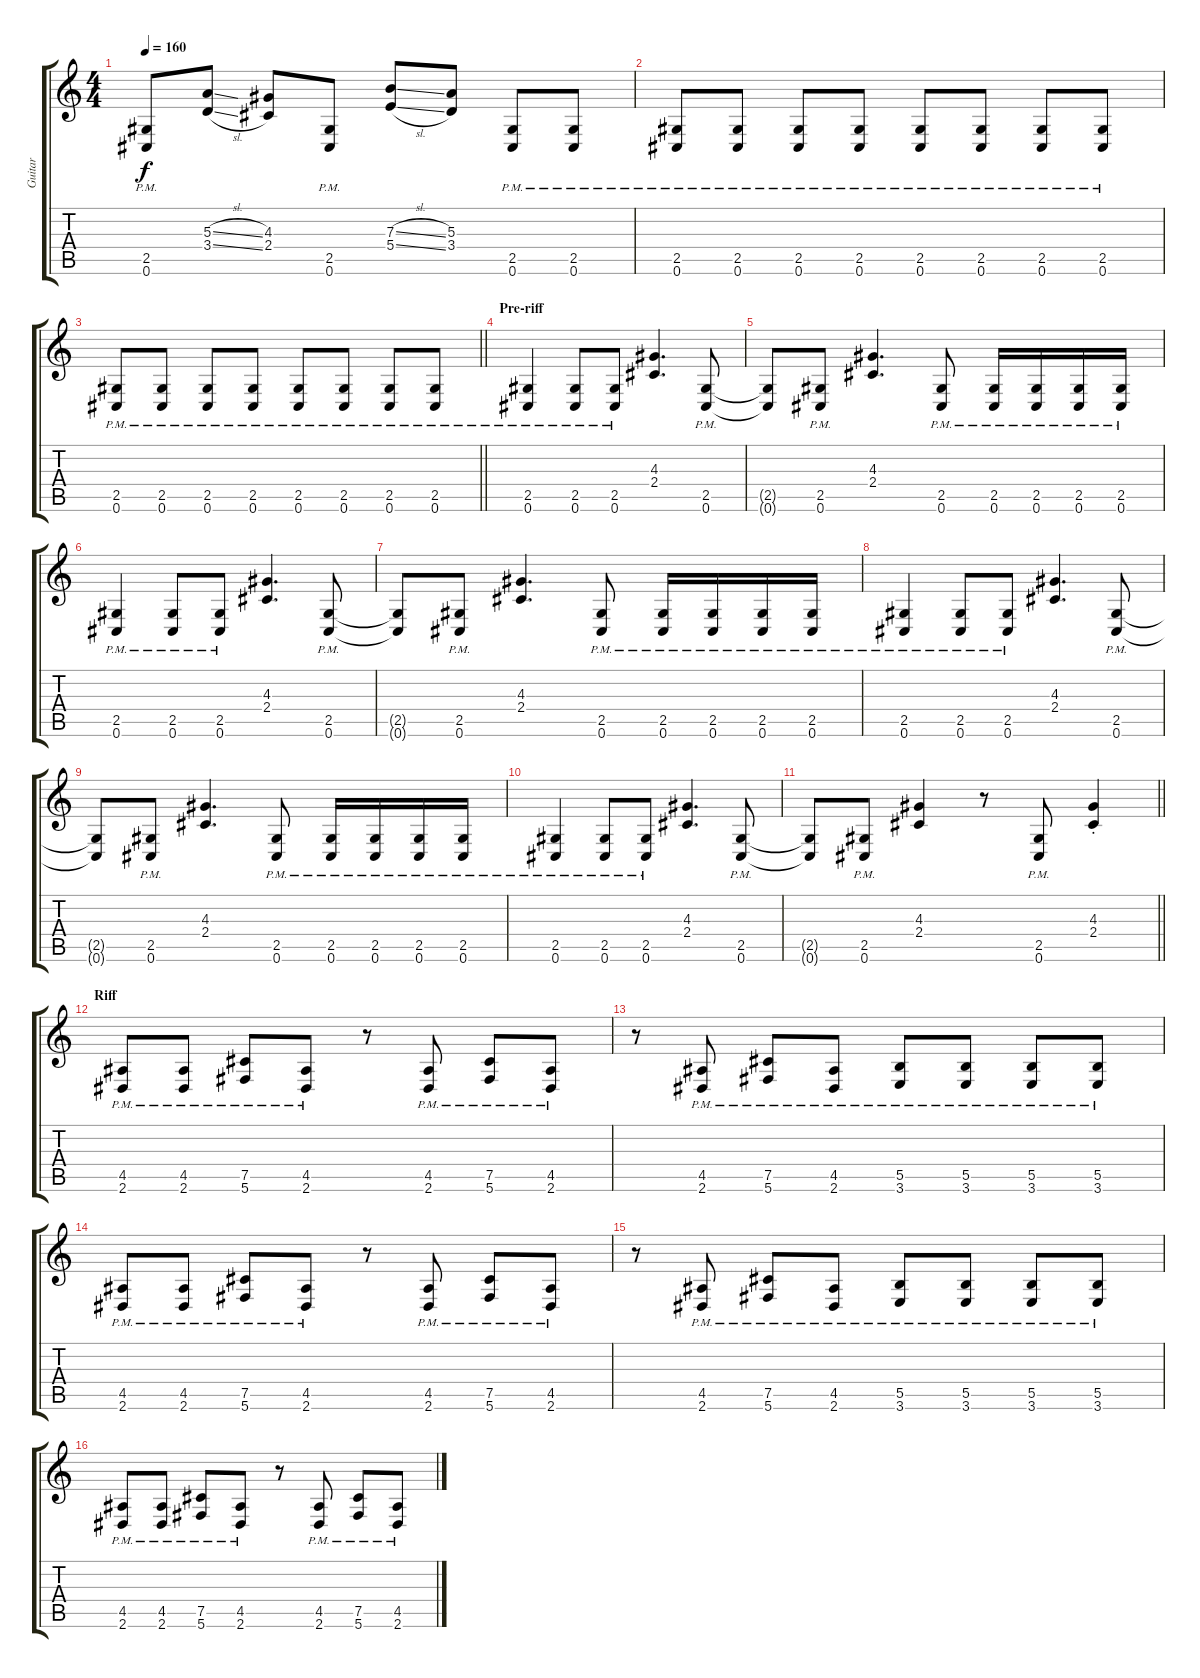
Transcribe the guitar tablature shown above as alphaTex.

\track ("Guitar" "Guitar") {instrument distortionguitar}
\staff {score tabs}
\tuning (Db4 Ab3 E3 B2 Gb2 Db2) {hide}
\ts (4 4)
\tempo 160
\clef g2
\ks c
(2.5{pm} 0.6{pm}).8{dy f} (5.3{sl} 3.4{sl}).8 (4.3 2.4).8 (2.5{pm} 0.6{pm}).8 (7.3{sl} 5.4{sl}).8 (5.3 3.4).8 (2.5{pm} 0.6{pm}).8 (2.5{pm} 0.6{pm}).8 |
(2.5{pm} 0.6{pm}).8 (2.5{pm} 0.6{pm}).8 (2.5{pm} 0.6{pm}).8 (2.5{pm} 0.6{pm}).8 (2.5{pm} 0.6{pm}).8 (2.5{pm} 0.6{pm}).8 (2.5{pm} 0.6{pm}).8 (2.5{pm} 0.6{pm}).8 |
\barLineRight lightlight
(2.5{pm} 0.6{pm}).8 (2.5{pm} 0.6{pm}).8 (2.5{pm} 0.6{pm}).8 (2.5{pm} 0.6{pm}).8 (2.5{pm} 0.6{pm}).8 (2.5{pm} 0.6{pm}).8 (2.5{pm} 0.6{pm}).8 (2.5{pm} 0.6{pm}).8 |
\section ("" "Pre-riff")
(2.5{pm} 0.6{pm}).4 (2.5{pm} 0.6{pm}).8 (2.5{pm} 0.6{pm}).8 (4.3 2.4).4{d} (2.5{pm} 0.6{pm}).8 |
(2.5{t} 0.6{t}).8 (2.5{pm} 0.6{pm}).8 (4.3 2.4).4{d} (2.5{pm} 0.6{pm}).8 (2.5{pm} 0.6{pm}).16 (2.5{pm} 0.6{pm}).16 (2.5{pm} 0.6{pm}).16 (2.5{pm} 0.6{pm}).16 |
(2.5{pm} 0.6{pm}).4 (2.5{pm} 0.6{pm}).8 (2.5{pm} 0.6{pm}).8 (4.3 2.4).4{d} (2.5{pm} 0.6{pm}).8 |
(2.5{t} 0.6{t}).8 (2.5{pm} 0.6{pm}).8 (4.3 2.4).4{d} (2.5{pm} 0.6{pm}).8 (2.5{pm} 0.6{pm}).16 (2.5{pm} 0.6{pm}).16 (2.5{pm} 0.6{pm}).16 (2.5{pm} 0.6{pm}).16 |
(2.5{pm} 0.6{pm}).4 (2.5{pm} 0.6{pm}).8 (2.5{pm} 0.6{pm}).8 (4.3 2.4).4{d} (2.5{pm} 0.6{pm}).8 |
(2.5{t} 0.6{t}).8 (2.5{pm} 0.6{pm}).8 (4.3 2.4).4{d} (2.5{pm} 0.6{pm}).8 (2.5{pm} 0.6{pm}).16 (2.5{pm} 0.6{pm}).16 (2.5{pm} 0.6{pm}).16 (2.5{pm} 0.6{pm}).16 |
(2.5{pm} 0.6{pm}).4 (2.5{pm} 0.6{pm}).8 (2.5{pm} 0.6{pm}).8 (4.3 2.4).4{d} (2.5{pm} 0.6{pm}).8 |
\barLineRight lightlight
(2.5{t} 0.6{t}).8 (2.5{pm} 0.6{pm}).8 (4.3 2.4).4 r.8 (2.5{pm} 0.6{pm}).8 (4.3{st} 2.4{st}).4 |
\section ("" "Riff")
(4.5{pm} 2.6{pm}).8 (4.5{pm} 2.6{pm}).8 (7.5{pm} 5.6{pm}).8 (4.5{pm} 2.6{pm}).8 r.8 (4.5{pm} 2.6{pm}).8 (7.5{pm} 5.6{pm}).8 (4.5{pm} 2.6{pm}).8 |
r.8 (4.5{pm} 2.6{pm}).8 (7.5{pm} 5.6{pm}).8 (4.5{pm} 2.6{pm}).8 (5.5{pm} 3.6{pm}).8 (5.5{pm} 3.6{pm}).8 (5.5{pm} 3.6{pm}).8 (5.5{pm} 3.6{pm}).8 |
(4.5{pm} 2.6{pm}).8 (4.5{pm} 2.6{pm}).8 (7.5{pm} 5.6{pm}).8 (4.5{pm} 2.6{pm}).8 r.8 (4.5{pm} 2.6{pm}).8 (7.5{pm} 5.6{pm}).8 (4.5{pm} 2.6{pm}).8 |
r.8 (4.5{pm} 2.6{pm}).8 (7.5{pm} 5.6{pm}).8 (4.5{pm} 2.6{pm}).8 (5.5{pm} 3.6{pm}).8 (5.5{pm} 3.6{pm}).8 (5.5{pm} 3.6{pm}).8 (5.5{pm} 3.6{pm}).8 |
(4.5{pm} 2.6{pm}).8 (4.5{pm} 2.6{pm}).8 (7.5{pm} 5.6{pm}).8 (4.5{pm} 2.6{pm}).8 r.8 (4.5{pm} 2.6{pm}).8 (7.5{pm} 5.6{pm}).8 (4.5{pm} 2.6{pm}).8
